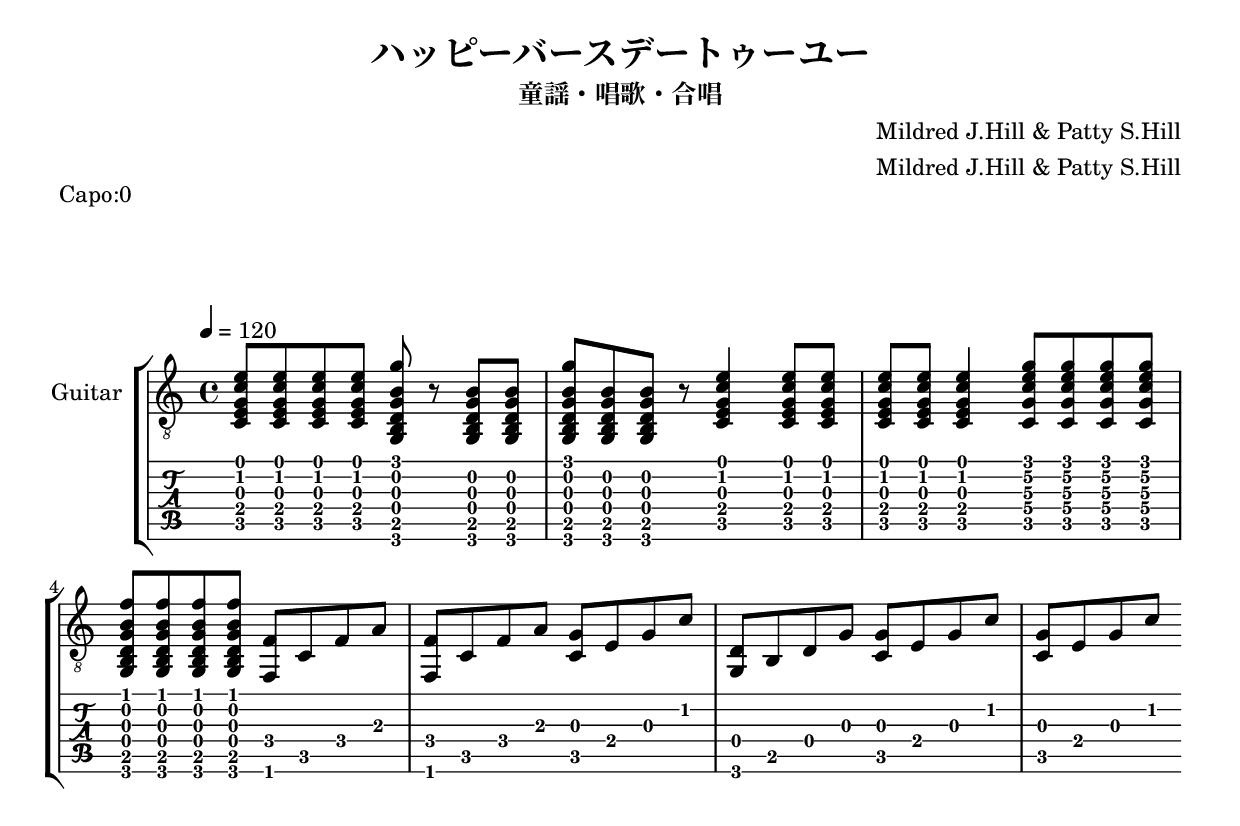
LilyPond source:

%%% 弾き語り用TAB譜のテンプレート2

\language "english"		% 言語設定(英語)
\include "predefined-guitar-fretboards.ly"
\version "2.18.2"

%%ヘッダー
\header {                       
title = "ハッピーバースデートゥーユー"
subtitle = "童謡・唱歌・合唱"
composer = "Mildred J.Hill & Patty S.Hill"
arranger = "Mildred J.Hill & Patty S.Hill"
piece = "Capo:0"
}

%% 楽譜設定
scoredefault = {
  \key c \major
  % \tempo 4 = 120
}


%% ボーカル
vocal =  \relative c' {

}

%% 歌詞
lyric = \lyricmode {

}

\storePredefinedDiagram #default-fret-table
                        \chordmode { c'' }
                        #guitar-tuning
                        #(offset-fret 2 (chord-shape 'bes guitar-tuning))
\storePredefinedDiagram #default-fret-table
                        \chordmode { d'' }
                        #guitar-tuning
                        #(offset-fret 4 (chord-shape 'bes guitar-tuning))

%% コードとダイアグラム用
chord = \chordmode {

}

%% ギター(コードを表示したい音符に^""でできる)
guitar = {
  \key c \major
  \time 4/4
  \tempo 4 = 120
<c\5 e\4 g\3 c'\2 e'\1>8 <c\5 e\4 g\3 c'\2 e'\1>8 <c\5 e\4 g\3 c'\2 e'\1>8 <c\5 e\4 g\3 c'\2 e'\1>8 <g,\6 b,\5 d\4 g\3 b\2 g'\1>8 r8 <g,\6 b,\5 d\4 g\3 b\2>8 <g,\6 b,\5 d\4 g\3 b\2>8 <g,\6 b,\5 d\4 g\3 b\2 g'\1>8 <g,\6 b,\5 d\4 g\3 b\2>8 <g,\6 b,\5 d\4 g\3 b\2>8 r8 <c\5 e\4 g\3 c'\2 e'\1>4 <c\5 e\4 g\3 c'\2 e'\1>8 <c\5 e\4 g\3 c'\2 e'\1>8 <c\5 e\4 g\3 c'\2 e'\1>8 <c\5 e\4 g\3 c'\2 e'\1>8 <c\5 e\4 g\3 c'\2 e'\1>4 <c\5 g\4 c'\3 e'\2 g'\1>8 <c\5 g\4 c'\3 e'\2 g'\1>8 <c\5 g\4 c'\3 e'\2 g'\1>8 <c\5 g\4 c'\3 e'\2 g'\1>8 <g,\6 b,\5 d\4 g\3 b\2 f'\1>8 <g,\6 b,\5 d\4 g\3 b\2 f'\1>8 <g,\6 b,\5 d\4 g\3 b\2 f'\1>8 <g,\6 b,\5 d\4 g\3 b\2 f'\1>8 <f,\6 f\4>8 <c\5>8 <f\4>8 <a\3>8 <f,\6 f\4>8 <c\5>8 <f\4>8 <a\3>8 <c\5 g\3>8 <e\4>8 <g\3>8 <c'\2>8 <g,\6 d\4>8 <b,\5>8 <d\4>8 <g\3>8 <c\5 g\3>8 <e\4>8 <g\3>8 <c'\2>8 <c\5 g\3>8 <e\4>8 <g\3>8 <c'\2>8 
}

%% 楽譜全体
\score {
  <<
    
    % %% ボーカル
    % \context Staff = "1" \with { instrumentName = "Vocal" } { % 男声の場合 \clef "G_8" を加える
    %   \scoredefault
    %   \vocal
    % }
    % %%歌詞
    % \addlyrics {
    %   \lyric
    % }

    \context ChordNames = "1" {
	\chord
    }

    % ギターダイアグラム表示
    \context FretBoards = "2" {
	\chord
    }
    
    %%ギター
    \context StaffGroup <<
      \context Staff = "3" \with { instrumentName = "Guitar" \clef "G_8" } {
	\guitar
      }

      \context TabStaff = "4" {
	\guitar
      }
    >>

    \context Lyrics = "5" {
      \lyricmode{

      }
    }
    
  >>
  \layout {			% 弦番号指示を削除
    \context { \Voice
	       \remove New_fingering_engraver
	     }
  }  
}